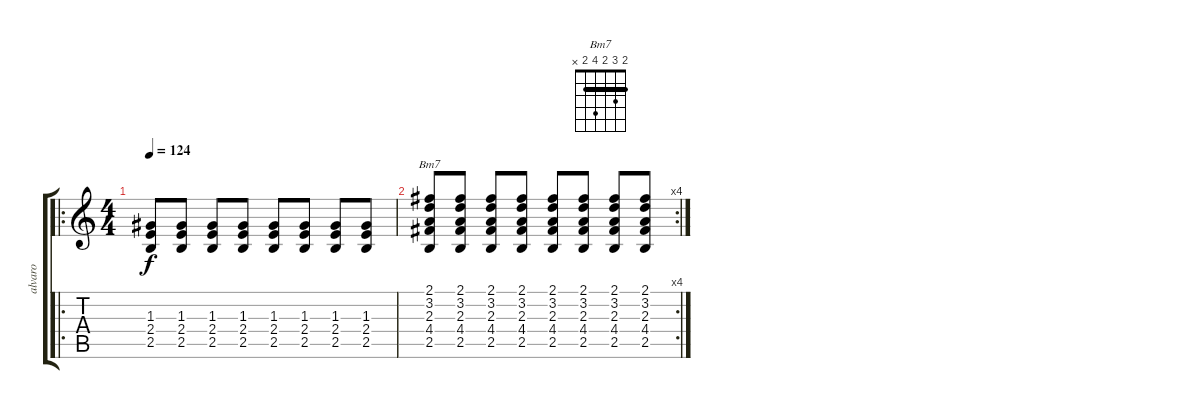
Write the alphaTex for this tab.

\track ("alvaro " "alvaro ") {instrument electricguitarjazz}
\staff {score tabs}
\tuning (E4 B3 G3 D3 A2 E2) {hide}
\chord ("Bm7" 2 3 2 4 2 x) {barre 2}
\ro
\ts (4 4)
\tempo 124
\clef g2
\ks c
(1.3 2.4 2.5).8{dy f} (1.3 2.4 2.5).8 (1.3 2.4 2.5).8 (1.3 2.4 2.5).8 (1.3 2.4 2.5).8 (1.3 2.4 2.5).8 (1.3 2.4 2.5).8 (1.3 2.4 2.5).8 |
\rc 4
(2.1 3.2 2.3 4.4 2.5).8{ch "Bm7"} (2.1 3.2 2.3 4.4 2.5).8 (2.1 3.2 2.3 4.4 2.5).8 (2.1 3.2 2.3 4.4 2.5).8 (2.1 3.2 2.3 4.4 2.5).8 (2.1 3.2 2.3 4.4 2.5).8 (2.1 3.2 2.3 4.4 2.5).8 (2.1 3.2 2.3 4.4 2.5).8
